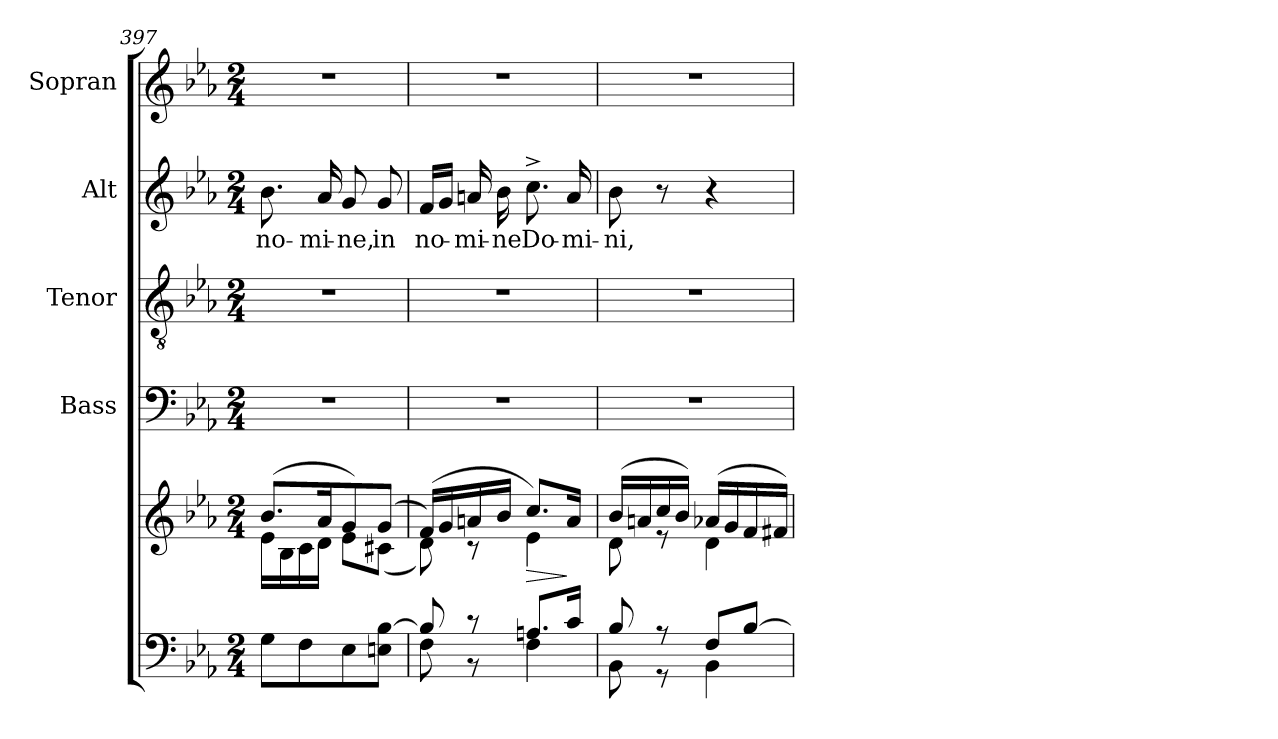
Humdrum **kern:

**kern	**kern	**dynam	**kern	**kern	**kern	**text	**kern
*part5	*part5	*part5	*part4	*part3	*part2	*part2	*part1
*staff6	*staff5	*staff5/6	*staff4	*staff3	*staff2	*staff2	*staff1
*	*	*	*I"Bass	*I"Tenor	*I"Alt	*	*I"Sopran
*	*	*	*I'B.	*I'T.	*I'A.	*	*I'S.
*clefF4	*clefG2	*	*clefF4	*clefGv2	*clefG2	*	*clefG2
*k[b-e-a-]	*k[b-e-a-]	*	*k[b-e-a-]	*k[b-e-a-]	*k[b-e-a-]	*	*k[b-e-a-]
*E-:	*E-:	*	*E-:	*E-:	*E-:	*	*E-:
*M2/4	*M2/4	*	*M2/4	*M2/4	*M2/4	*	*M2/4
=397	=397	=397	=397	=397	=397	=397	=397
*	*^	*	*	*	*	*	*
!	!	!	!	!	!	!	!LO:LY:b	!
8G\L	(>8.b-/L	16e-\LL	.	2r	2r	8.b-\	no-	2r
.	.	16B-\	.	.	.	.	.	.
8F\	.	16c\	.	.	.	.	.	.
!	!	!	!	!	!	!	!LO:LY:b	!
.	16a-/k	16d\JJ	.	.	.	16a-/	-mi-	.
!	!	!	!	!	!	!	!LO:LY:b	!
8E-\	8g/)	8e-\L	.	.	.	8g/	-ne,	.
!	!	!	!	!	!	!	!LO:LY:b	!
8En\ [8B-\J	(8g/J	(<8c#X\J	.	.	.	8g/	in	.
!!LO:PB:g=z
=398	=398	=398	=398	=398	=398	=398	=398	=398
*^	*	*	*	*	*	*	*	*
!	!	!	!	!	!	!	!	!LO:LY:b	!
8B-/]	8F\	(>16f/LL)	8d\)	.	2r	2r	16f/LL	no-	2r
.	.	16g/	.	.	.	.	16g/JJ	.	.
!	!	!	!	!	!	!	!	!LO:LY:b	!
8r	8r	16an/	8rc	.	.	.	16an/	-mi-	.
!	!	!	!	!	!	!	!	!LO:LY:b	!
.	.	16b-/JJ	.	.	.	.	16b-\	-ne	.
!	!	!	!	!LO:HP:b	!	!	!	!LO:LY:b	!
8.An/L	4F\	8.cc/L)	4e-\	>	.	.	8.cc^>\	Do-	.
!	!	!	!	!	!	!	!	!LO:LY:b	!
16c/Jk	.	16a/Jk	.	]	.	.	16a/	-mi-	.
=399	=399	=399	=399	=399	=399	=399	=399	=399	=399
!	!	!	!	!	!	!	!	!LO:LY:b	!
8B-/	8BB-\	(>16b-/LL	8d\	.	2r	2r	8b-\	-ni,	2r
.	.	16an/	.	.	.	.	.	.	.
8r	8r	16cc/	8rd	.	.	.	8r	.	.
.	.	16b-/JJ)	.	.	.	.	.	.	.
8F/L	4BB-\	(>16a-X/LL	4d\	.	.	.	4r	.	.
.	.	16g/	.	.	.	.	.	.	.
[>8B-/J	.	16f/	.	.	.	.	.	.	.
.	.	16f#X/JJ)	.	.	.	.	.	.	.
*v	*v	*	*	*	*	*	*	*	*
*	*v	*v	*	*	*	*	*	*
=	=	=	=	=	=	=	=
*-	*-	*-	*-	*-	*-	*-	*-
